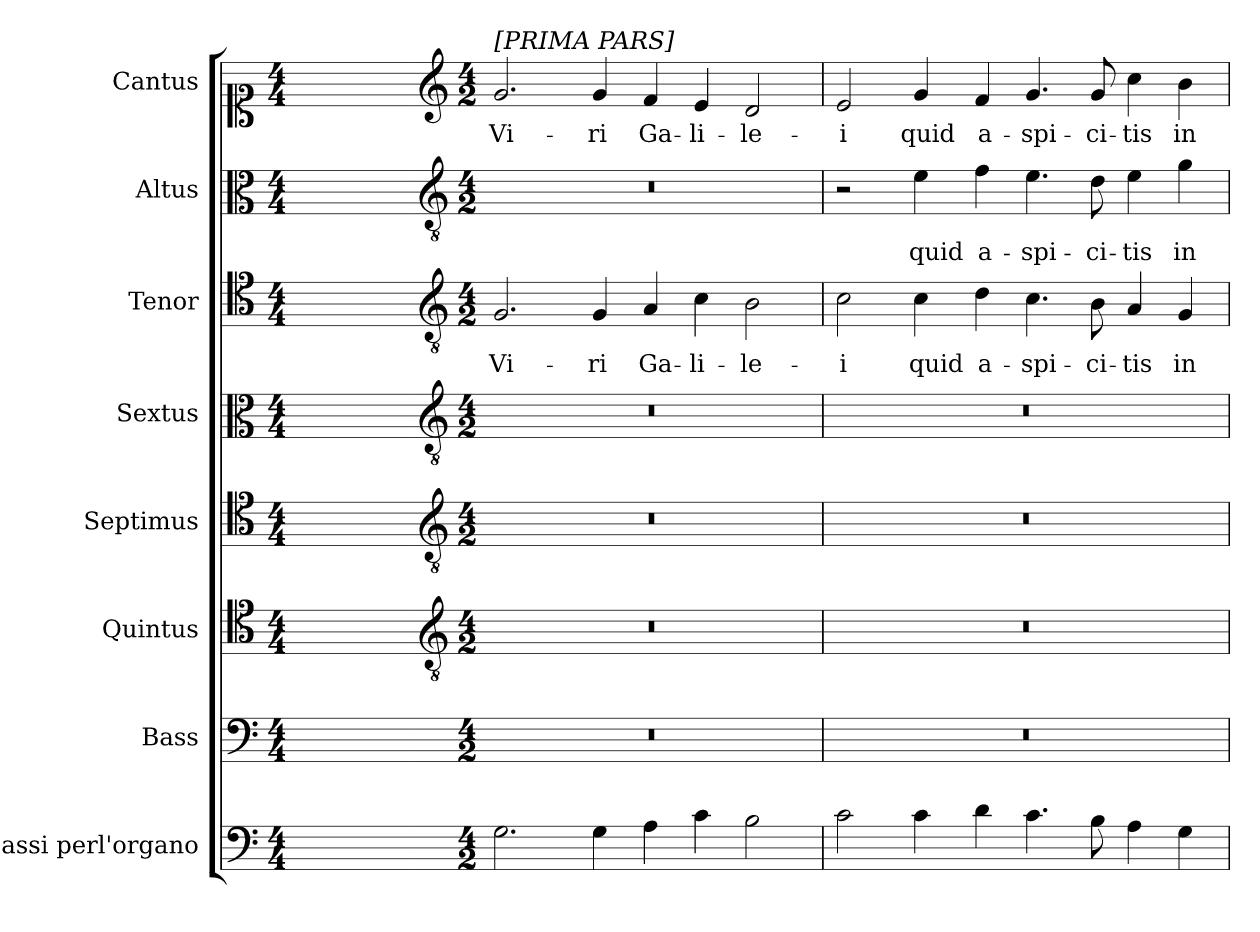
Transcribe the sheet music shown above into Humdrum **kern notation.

**kern	**kern	**kern	**kern	**kern	**kern	**text	**kern	**text	**kern	**text
*part8	*part7	*part6	*part5	*part4	*part3	*part3	*part2	*part2	*part1	*part1
*staff8	*staff7	*staff6	*staff5	*staff4	*staff3	*staff3	*staff2	*staff2	*staff1	*staff1
*I"Bassi perl'organo	*I"Bass	*I"Quintus	*I"Septimus	*I"Sextus	*I"Tenor	*	*I"Altus	*	*I"Cantus	*
*	*I'B.	*	*	*	*I'T.	*	*I'A.	*	*I'C.	*
*clefF4	*clefF4	*clefC4	*clefC4	*clefC3	*clefC4	*	*clefC3	*	*clefC1	*
*	*	*ITrd7c12	*ITrd7c12	*ITrd7c12	*ITrd7c12	*	*ITrd7c12	*	*	*
*k[]	*k[]	*k[]	*k[]	*k[]	*k[]	*	*k[]	*	*k[]	*
*C:	*C:	*C:	*C:	*C:	*C:	*	*C:	*	*C:	*
*M4/4	*M4/4	*M4/4	*M4/4	*M4/4	*M4/4	*	*M4/4	*	*M4/4	*
=1	=1	=1	=1	=1	=1	=1	=1	=1	=1	=1
1ryy	1ryy	1ryy	1ryy	1ryy	1ryy	.	1ryy	.	1ryy	.
=2-	=2-	=2-	=2-	=2-	=2-	=2-	=2-	=2-	=2-	=2-
*	*	*clefGv2	*clefGv2	*clefGv2	*clefGv2	*	*clefGv2	*	*clefG2	*
*M4/2	*M4/2	*M4/2	*M4/2	*M4/2	*M4/2	*	*M4/2	*	*M4/2	*
!	!	!	!	!	!	!	!	!	!LO:TX:a:t=[PRIMA PARS]	!
!	!LO:N:vis=1	!LO:N:vis=1	!LO:N:vis=1	!LO:N:vis=1	!	!LO:LY:b	!LO:N:vis=1	!	!	!LO:LY:b
2.G\	0r	0r	0r	0r	2.GG/	Vi-	0r	.	2.g/	Vi-
!	!	!	!	!	!	!LO:LY:b	!	!	!	!LO:LY:b
4G\	.	.	.	.	4GG/	-ri	.	.	4g/	-ri
!	!	!	!	!	!	!LO:LY:b	!	!	!	!LO:LY:b
4A\	.	.	.	.	4AA/	Ga-	.	.	4f/	Ga-
!	!	!	!	!	!	!LO:LY:b	!	!	!	!LO:LY:b
4c\	.	.	.	.	4C\	-li-	.	.	4e/	-li-
!	!	!	!	!	!	!LO:LY:b	!	!	!	!LO:LY:b
2B\	.	.	.	.	2BB\	-le-	.	.	2d/	-le-
=3	=3	=3	=3	=3	=3	=3	=3	=3	=3	=3
!	!LO:N:vis=1	!LO:N:vis=1	!LO:N:vis=1	!LO:N:vis=1	!	!LO:LY:b	!	!	!	!LO:LY:b
2c\	0r	0r	0r	0r	2C\	-i	2r	.	2e/	-i
!	!	!	!	!	!	!LO:LY:b	!	!LO:LY:b	!	!LO:LY:b
4c\	.	.	.	.	4C\	quid	4E\	quid	4g/	quid
!	!	!	!	!	!	!LO:LY:b	!	!LO:LY:b	!	!LO:LY:b
4d\	.	.	.	.	4D\	a-	4F\	a-	4f/	a-
!	!	!	!	!	!	!LO:LY:b	!	!LO:LY:b	!	!LO:LY:b
4.c\	.	.	.	.	4.C\	-spi-	4.E\	-spi-	4.g/	-spi-
!	!	!	!	!	!	!LO:LY:b	!	!LO:LY:b	!	!LO:LY:b
8B\	.	.	.	.	8BB\	-ci-	8D\	-ci-	8g/	-ci-
!	!	!	!	!	!	!LO:LY:b	!	!LO:LY:b	!	!LO:LY:b
4A\	.	.	.	.	4AA/	-tis	4E\	-tis	4cc\	-tis
!	!	!	!	!	!	!LO:LY:b	!	!LO:LY:b	!	!LO:LY:b
4G\	.	.	.	.	4GG/	in	4G\	in	4b\	in
=	=	=	=	=	=	=	=	=	=	=
*-	*-	*-	*-	*-	*-	*-	*-	*-	*-	*-
